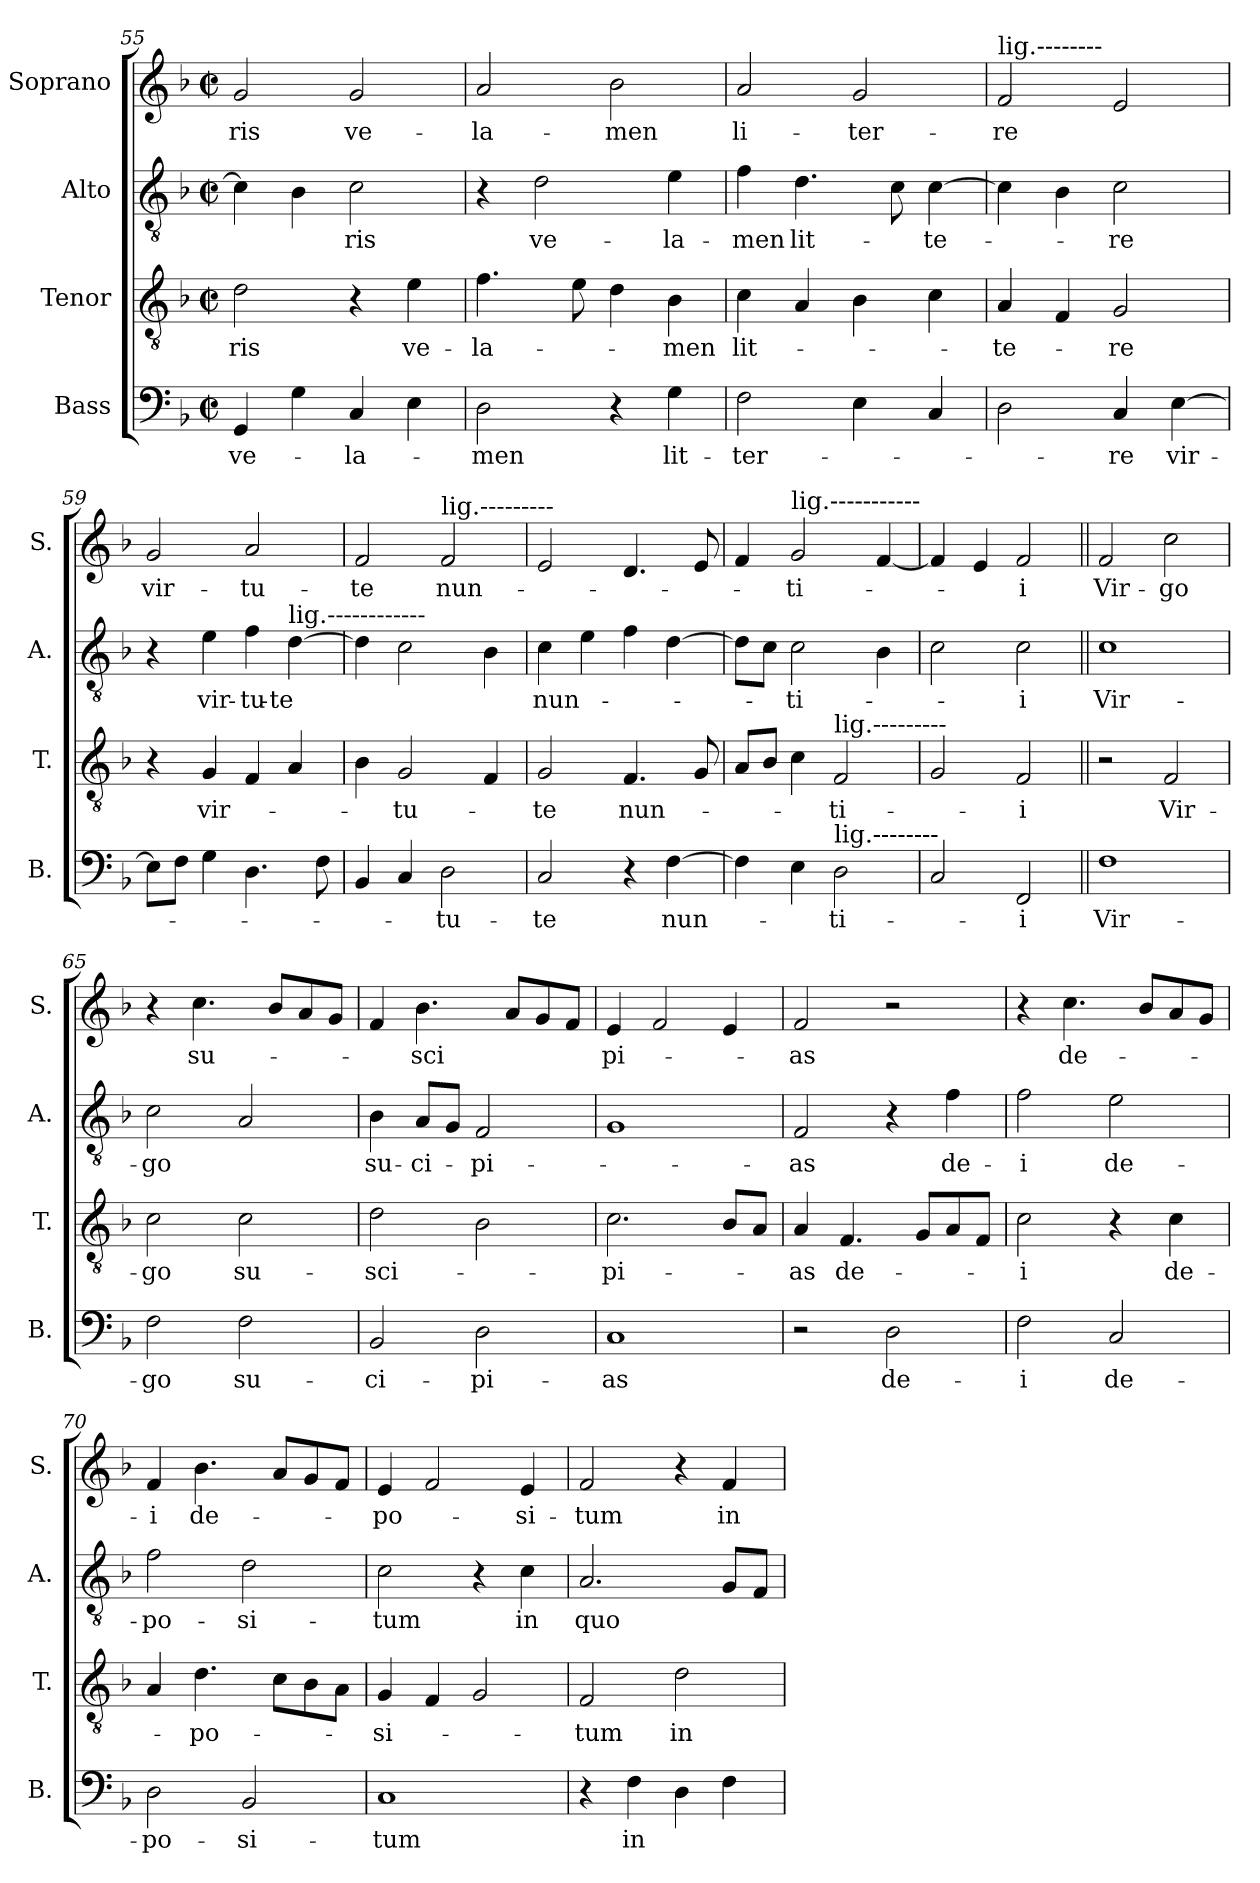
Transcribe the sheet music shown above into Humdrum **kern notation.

**kern	**text	**kern	**text	**kern	**text	**kern	**text
*part4	*part4	*part3	*part3	*part2	*part2	*part1	*part1
*staff4	*staff4	*staff3	*staff3	*staff2	*staff2	*staff1	*staff1
*I"Bass	*	*I"Tenor	*	*I"Alto	*	*I"Soprano	*
*I'B.	*	*I'T.	*	*I'A.	*	*I'S.	*
*clefF4	*	*clefGv2	*	*clefGv2	*	*clefG2	*
*k[b-]	*	*k[b-]	*	*k[b-]	*	*k[b-]	*
*M2/2	*	*M2/2	*	*M2/2	*	*M2/2	*
*met(c|)	*	*met(c|)	*	*met(c|)	*	*met(c|)	*
=55	=55	=55	=55	=55	=55	=55	=55
!	!LO:LY:b	!	!LO:LY:b	!	!	!	!LO:LY:b
4GG/	ve-	2d\	-ris	4c\]	.	2g/	-ris
4G\	.	.	.	4B-\	.	.	.
!	!LO:LY:b	!	!	!	!LO:LY:b	!	!LO:LY:b
4C/	-la-	4r	.	2c\	-ris	2g/	ve-
!	!	!	!LO:LY:b	!	!	!	!
4E\	.	4e\	ve-	.	.	.	.
=56	=56	=56	=56	=56	=56	=56	=56
!	!LO:LY:b	!	!LO:LY:b	!	!	!	!LO:LY:b
2D\	-men	4.f\	-la-	4r	.	2a/	-la-
!	!	!	!	!	!LO:LY:b	!	!
.	.	.	.	2d\	ve-	.	.
.	.	8e\	.	.	.	.	.
!	!	!	!	!	!	!	!LO:LY:b
4r	.	4d\	.	.	.	2b-\	-men
!	!LO:LY:b	!	!LO:LY:b	!	!LO:LY:b	!	!
4G\	lit-	4B-\	-men	4e\	-la-	.	.
=57	=57	=57	=57	=57	=57	=57	=57
!	!LO:LY:b	!	!LO:LY:b	!	!LO:LY:b	!	!LO:LY:b
2F\	-ter-	4c\	lit-	4f\	-men	2a/	li-
!	!	!	!	!	!LO:LY:b	!	!
.	.	4A/	.	4.d\	lit-	.	.
!	!	!	!	!	!	!	!LO:LY:b
4E\	.	4B-\	.	.	.	2g/	-ter-
.	.	.	.	8c\	.	.	.
!	!	!	!	!	!LO:LY:b	!	!
4C/	.	4c\	.	[4c\	-te-	.	.
=58	=58	=58	=58	=58	=58	=58	=58
!	!	!	!	!	!	!LO:TX:a:t=lig.--------	!
!	!	!	!LO:LY:b	!	!	!	!LO:LY:b
2D\	.	4A/	te-	4c\]	.	2f/	-re
.	.	4F/	.	4B-\	.	.	.
!	!LO:LY:b	!	!LO:LY:b	!	!LO:LY:b	!	!
4C/	-re	2G/	-re	2c\	-re	2e/	.
!	!LO:LY:b	!	!	!	!	!	!
[4E\	vir-	.	.	.	.	.	.
=59	=59	=59	=59	=59	=59	=59	=59
!	!	!	!	!	!	!	!LO:LY:b
8E\L]	.	4r	.	4r	.	2g/	vir-
8F\J	.	.	.	.	.	.	.
!	!	!	!LO:LY:b	!	!LO:LY:b	!	!
4G\	.	4G/	vir-	4e\	vir-	.	.
!	!	!	!	!	!LO:LY:b	!	!LO:LY:b
4.D\	.	4F/	.	4f\	-tu-	2a/	-tu-
!	!	!	!	!LO:TX:a:t=lig.------------	!	!	!
!	!	!	!	!	!LO:LY:b	!	!
.	.	4A/	.	[4d\	-te	.	.
8F\	.	.	.	.	.	.	.
=60	=60	=60	=60	=60	=60	=60	=60
!	!	!	!	!	!	!	!LO:LY:b
4BB-/	.	4B-\	.	4d\]	.	2f/	-te
!	!	!	!LO:LY:b	!	!	!	!
4C/	.	2G/	-tu-	2c\	.	.	.
!	!	!	!	!	!	!LO:TX:a:t=lig.---------	!
!	!LO:LY:b	!	!	!	!	!	!LO:LY:b
2D\	tu-	.	.	.	.	2f/	nun-
.	.	4F/	.	4B-\	.	.	.
=61	=61	=61	=61	=61	=61	=61	=61
!	!LO:LY:b	!	!LO:LY:b	!	!LO:LY:b	!	!
2C/	-te	2G/	-te	4c\	nun-	2e/	.
.	.	.	.	4e\	.	.	.
!	!	!	!LO:LY:b	!	!	!	!
4r	.	4.F/	nun-	4f\	.	4.d/	.
!	!LO:LY:b	!	!	!	!	!	!
[4F\	nun-	.	.	[4d\	.	.	.
.	.	8G/	.	.	.	8e/	.
=62	=62	=62	=62	=62	=62	=62	=62
4F\]	.	8A/L	.	8d\L]	.	4f/	.
.	.	8B-/J	.	8c\J	.	.	.
!	!	!	!	!	!	!LO:TX:a:t=lig.-----------	!
!	!	!	!	!	!LO:LY:b	!	!LO:LY:b
4E\	.	4c\	.	2c\	-ti-	2g/	ti-
!	!	!LO:TX:a:t=lig.---------	!	!	!	!	!
!LO:TX:a:t=lig.--------	!	!	!	!	!	!	!
!	!LO:LY:b	!	!LO:LY:b	!	!	!	!
2D\	-ti-	2F/	-ti-	.	.	.	.
.	.	.	.	4B-\	.	[4f/	.
=63	=63	=63	=63	=63	=63	=63	=63
2C/	.	2G/	.	2c\	.	4f/]	.
.	.	.	.	.	.	4e/	.
!	!LO:LY:b	!	!LO:LY:b	!	!LO:LY:b	!	!LO:LY:b
2FF/	-i	2F/	-i	2c\	-i	2f/	-i
=64||	=64||	=64||	=64||	=64||	=64||	=64||	=64||
!	!LO:LY:b	!	!	!	!LO:LY:b	!	!LO:LY:b
1F	Vir-	2r	.	1c	Vir-	2f/	Vir-
!	!	!	!LO:LY:b	!	!	!	!LO:LY:b
.	.	2F/	Vir-	.	.	2cc\	-go
=65	=65	=65	=65	=65	=65	=65	=65
!	!LO:LY:b	!	!LO:LY:b	!	!LO:LY:b	!	!
2F\	-go	2c\	-go	2c\	-go	4r	.
!	!	!	!	!	!	!	!LO:LY:b
.	.	.	.	.	.	4.cc\	su-
!	!LO:LY:b	!	!LO:LY:b	!	!	!	!
2F\	su-	2c\	su-	2A/	.	.	.
.	.	.	.	.	.	8b-/L	.
.	.	.	.	.	.	8a/	.
.	.	.	.	.	.	8g/J	.
=66	=66	=66	=66	=66	=66	=66	=66
!	!LO:LY:b	!	!LO:LY:b	!	!LO:LY:b	!	!
2BB-/	-ci-	2d\	-sci-	4B-\	su-	4f/	.
!	!	!	!	!	!LO:LY:b	!	!LO:LY:b
.	.	.	.	8A/L	-ci-	4.b-\	sci
.	.	.	.	8G/J	.	.	.
!	!LO:LY:b	!	!	!	!LO:LY:b	!	!
2D\	-pi-	2B-\	.	2F/	-pi-	.	.
.	.	.	.	.	.	8a/L	.
.	.	.	.	.	.	8g/	.
.	.	.	.	.	.	8f/J	.
=67	=67	=67	=67	=67	=67	=67	=67
!	!LO:LY:b	!	!LO:LY:b	!	!	!	!LO:LY:b
1C	-as	2.c\	pi-	1G	.	4e/	-pi-
.	.	.	.	.	.	2f/	.
.	.	8B-/L	.	.	.	4e/	.
.	.	8A/J	.	.	.	.	.
=68	=68	=68	=68	=68	=68	=68	=68
!	!	!	!LO:LY:b	!	!LO:LY:b	!	!LO:LY:b
2r	.	4A/	as	2F/	-as	2f/	-as
!	!	!	!LO:LY:b	!	!	!	!
.	.	4.F/	de-	.	.	.	.
!	!LO:LY:b	!	!	!	!	!	!
2D\	de-	.	.	4r	.	2r	.
.	.	8G/L	.	.	.	.	.
!	!	!	!	!	!LO:LY:b	!	!
.	.	8A/	.	4f\	de-	.	.
.	.	8F/J	.	.	.	.	.
=69	=69	=69	=69	=69	=69	=69	=69
!	!LO:LY:b	!	!LO:LY:b	!	!LO:LY:b	!	!
2F\	-i	2c\	-i	2f\	-i	4r	.
!	!	!	!	!	!	!	!LO:LY:b
.	.	.	.	.	.	4.cc\	de-
!	!LO:LY:b	!	!	!	!LO:LY:b	!	!
2C/	de-	4r	.	2e\	de-	.	.
.	.	.	.	.	.	8b-/L	.
!	!	!	!LO:LY:b	!	!	!	!
.	.	4c\	de-	.	.	8a/	.
.	.	.	.	.	.	8g/J	.
=70	=70	=70	=70	=70	=70	=70	=70
!	!LO:LY:b	!	!	!	!LO:LY:b	!	!LO:LY:b
2D\	-po-	4A/	.	2f\	-po-	4f/	-i
!	!	!	!LO:LY:b	!	!	!	!LO:LY:b
.	.	4.d\	-po-	.	.	4.b-\	de-
!	!LO:LY:b	!	!	!	!LO:LY:b	!	!
2BB-/	-si-	.	.	2d\	-si-	.	.
.	.	8c\L	.	.	.	8a/L	.
.	.	8B-\	.	.	.	8g/	.
.	.	8A\J	.	.	.	8f/J	.
=71	=71	=71	=71	=71	=71	=71	=71
!	!LO:LY:b	!	!LO:LY:b	!	!LO:LY:b	!	!LO:LY:b
1C	-tum	4G/	si-	2c\	-tum	4e/	-po-
.	.	4F/	.	.	.	2f/	.
.	.	2G/	.	4r	.	.	.
!	!	!	!	!	!LO:LY:b	!	!LO:LY:b
.	.	.	.	4c\	in	4e/	-si-
=72	=72	=72	=72	=72	=72	=72	=72
!	!	!	!LO:LY:b	!	!LO:LY:b	!	!LO:LY:b
4r	.	2F/	-tum	2.A/	-quo	2f/	-tum
!	!LO:LY:b	!	!	!	!	!	!
4F\	-in	.	.	.	.	.	.
!	!	!	!LO:LY:b	!	!	!	!
4D\	.	2d\	in	.	.	4r	.
!	!	!	!	!	!	!	!LO:LY:b
4F\	.	.	.	8G/L	.	4f/	in
.	.	.	.	8F/J	.	.	.
=	=	=	=	=	=	=	=
*-	*-	*-	*-	*-	*-	*-	*-
